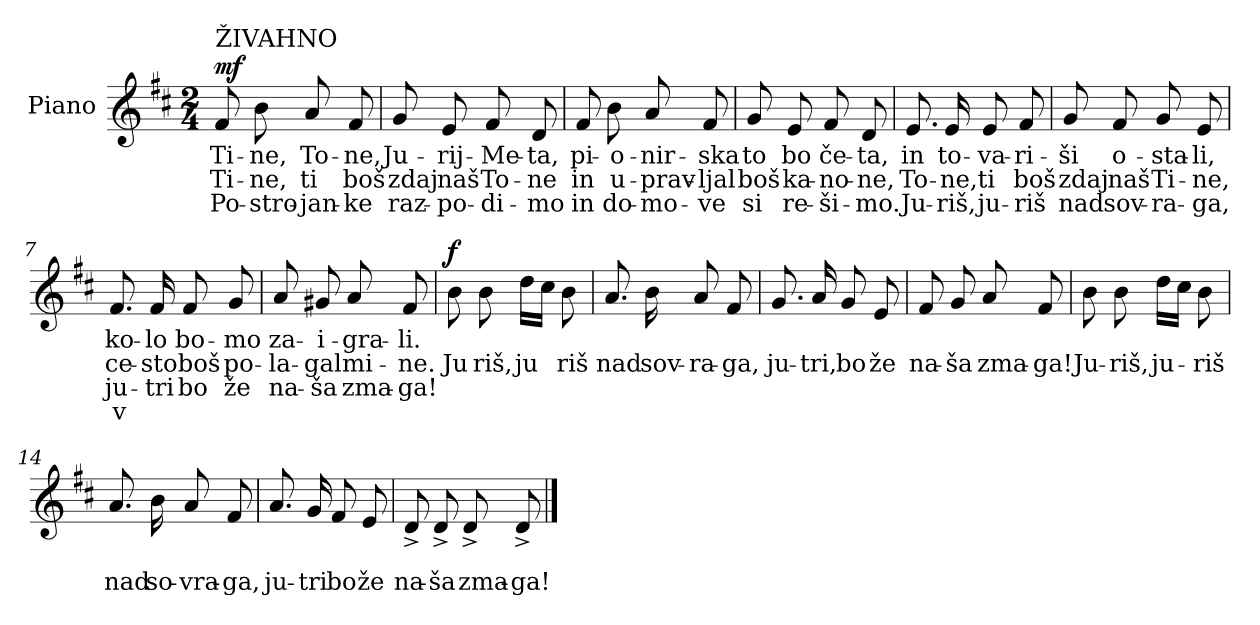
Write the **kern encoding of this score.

**kern	**text	**text	**text	**text	**dynam
*part1	*part1	*part1	*part1	*part1	*part1
*staff1	*staff1	*staff1	*staff1	*staff1	*staff1
*I"Piano	*	*	*	*	*
*I'Pno.	*	*	*	*	*
*clefG2	*	*	*	*	*
*k[f#c#]	*	*	*	*	*
*M2/4	*	*	*	*	*
=1	=1	=1	=1	=1	=1
!LO:TX:t=ŽIVAHNO	!	!	!	!	!
!	!LO:LY:b	!LO:LY:b	!LO:LY:b	!	!LO:DY:a
8f#/	Ti-	Ti-	Po-	.	mf
!	!LO:LY:b	!LO:LY:b	!LO:LY:b	!	!
8b\	-ne,	-ne,	-stro-	.	.
!	!LO:LY:b	!LO:LY:b	!LO:LY:b	!	!
8a/	To-	ti	-jan-	.	.
!	!LO:LY:b	!LO:LY:b	!LO:LY:b	!	!
8f#/	-ne,	boš	-ke	.	.
=2	=2	=2	=2	=2	=2
!	!LO:LY:b	!LO:LY:b	!LO:LY:b	!	!
8g/	Ju-	zdaj	raz-	.	.
!	!LO:LY:b	!LO:LY:b	!LO:LY:b	!	!
8e/	-rij-	naš	-po-	.	.
!	!LO:LY:b	!LO:LY:b	!LO:LY:b	!	!
8f#/	-Me-	To-	-di-	.	.
!	!LO:LY:b	!LO:LY:b	!LO:LY:b	!	!
8d/	-ta,	-ne	-mo	.	.
=3	=3	=3	=3	=3	=3
!	!LO:LY:b	!LO:LY:b	!LO:LY:b	!	!
8f#/	pi-	in	in	.	.
!	!LO:LY:b	!LO:LY:b	!LO:LY:b	!	!
8b\	-o-	u-	do-	.	.
!	!LO:LY:b	!LO:LY:b	!LO:LY:b	!	!
8a/	-nir-	-prav-	-mo-	.	.
!	!LO:LY:b	!LO:LY:b	!LO:LY:b	!	!
8f#/	-ska	-ljal	-ve	.	.
=4	=4	=4	=4	=4	=4
!	!LO:LY:b	!LO:LY:b	!LO:LY:b	!	!
8g/	to	boš	si	.	.
!	!LO:LY:b	!LO:LY:b	!LO:LY:b	!	!
8e/	bo	ka-	re-	.	.
!	!LO:LY:b	!LO:LY:b	!LO:LY:b	!	!
8f#/	če-	-no-	-ši-	.	.
!	!LO:LY:b	!LO:LY:b	!LO:LY:b	!	!
8d/	-ta,	-ne,	-mo.	.	.
=5	=5	=5	=5	=5	=5
!	!LO:LY:b	!LO:LY:b	!LO:LY:b	!	!
8.e/	in	To-	Ju-	.	.
!	!LO:LY:b	!LO:LY:b	!LO:LY:b	!	!
16e/	to-	-ne,	-riš,	.	.
!	!LO:LY:b	!LO:LY:b	!LO:LY:b	!	!
8e/	-va-	ti	ju-	.	.
!	!LO:LY:b	!LO:LY:b	!LO:LY:b	!	!
8f#/	-ri-	boš	-riš	.	.
!!LO:LB:g=z
=6	=6	=6	=6	=6	=6
!	!LO:LY:b	!LO:LY:b	!LO:LY:b	!	!
8g/	-ši	zdaj	nad	.	.
!	!LO:LY:b	!LO:LY:b	!LO:LY:b	!	!
8f#/	o-	naš	sov-	.	.
!	!LO:LY:b	!LO:LY:b	!LO:LY:b	!	!
8g/	-sta-	Ti-	-ra-	.	.
!	!LO:LY:b	!LO:LY:b	!LO:LY:b	!	!
8e/	-li,	-ne,	-ga,	.	.
=7	=7	=7	=7	=7	=7
!	!LO:LY:b	!LO:LY:b	!LO:LY:b	!LO:LY:b	!
8.f#/	ko-	ce-	ju-	v	.
!	!LO:LY:b	!LO:LY:b	!LO:LY:b	!	!
16f#/	-lo	-sto	-tri	.	.
!	!LO:LY:b	!LO:LY:b	!LO:LY:b	!	!
8f#/	bo-	boš	bo	.	.
!	!LO:LY:b	!LO:LY:b	!LO:LY:b	!	!
8g/	-mo	po-	že	.	.
=8	=8	=8	=8	=8	=8
!	!LO:LY:b	!LO:LY:b	!LO:LY:b	!	!
8a/	za-	-la-	na-	.	.
!	!LO:LY:b	!LO:LY:b	!LO:LY:b	!	!
8g#X/	-i-	-gal	-ša	.	.
!	!LO:LY:b	!LO:LY:b	!LO:LY:b	!	!
8a/	-gra-	mi-	zma-	.	.
!	!LO:LY:b	!LO:LY:b	!LO:LY:b	!	!
8f#/	-li.	-ne.	-ga!	.	.
=9	=9	=9	=9	=9	=9
!	!	!LO:LY:b	!	!	!LO:DY:a
8b\	.	Ju	.	.	f
!	!	!LO:LY:b	!	!	!
8b\	.	riš,	.	.	.
!	!	!LO:LY:b	!	!	!
16dd\LL	.	ju	.	.	.
16cc#\JJ	.	.	.	.	.
!	!	!LO:LY:b	!	!	!
8b\	.	riš	.	.	.
=10	=10	=10	=10	=10	=10
!	!	!LO:LY:b	!	!	!
8.a/	.	nad	.	.	.
!	!	!LO:LY:b	!	!	!
16b\	.	sov-	.	.	.
!	!	!LO:LY:b	!	!	!
8a/	.	-ra-	.	.	.
!	!	!LO:LY:b	!	!	!
8f#/	.	-ga,	.	.	.
!!LO:LB:g=z
=11	=11	=11	=11	=11	=11
!	!	!LO:LY:b	!	!	!
8.g/	.	ju-	.	.	.
!	!	!LO:LY:b	!	!	!
16a/	.	-tri,	.	.	.
!	!	!LO:LY:b	!	!	!
8g/	.	bo	.	.	.
!	!	!LO:LY:b	!	!	!
8e/	.	že	.	.	.
=12	=12	=12	=12	=12	=12
!	!	!LO:LY:b	!	!	!
8f#/	.	na-	.	.	.
!	!	!LO:LY:b	!	!	!
8g/	.	-ša	.	.	.
!	!	!LO:LY:b	!	!	!
8a/	.	zma-	.	.	.
!	!	!LO:LY:b	!	!	!
8f#/	.	-ga!	.	.	.
=13	=13	=13	=13	=13	=13
!	!	!LO:LY:b	!	!	!
8b\	.	Ju-	.	.	.
!	!	!LO:LY:b	!	!	!
8b\	.	-riš,	.	.	.
!	!	!LO:LY:b	!	!	!
16dd\LL	.	ju-	.	.	.
16cc#\JJ	.	.	.	.	.
!	!	!LO:LY:b	!	!	!
8b\	.	-riš	.	.	.
=14	=14	=14	=14	=14	=14
!	!	!LO:LY:b	!	!	!
8.a/	.	nad	.	.	.
!	!	!LO:LY:b	!	!	!
16b\	.	so-	.	.	.
!	!	!LO:LY:b	!	!	!
8a/	.	-vra-	.	.	.
!	!	!LO:LY:b	!	!	!
8f#/	.	-ga,	.	.	.
=15	=15	=15	=15	=15	=15
!	!	!LO:LY:b	!	!	!
8.a/	.	ju-	.	.	.
!	!	!LO:LY:b	!	!	!
16g/	.	-tri	.	.	.
!	!	!LO:LY:b	!	!	!
8f#/	.	bo	.	.	.
!	!	!LO:LY:b	!	!	!
8e/	.	že	.	.	.
=16	=16	=16	=16	=16	=16
!	!	!LO:LY:b	!	!	!
8d^/	.	na-	.	.	.
!	!	!LO:LY:b	!	!	!
8d^/	.	-ša	.	.	.
!	!	!LO:LY:b	!	!	!
8d^/	.	zma-	.	.	.
!	!	!LO:LY:b	!	!	!
8d^/	.	-ga!	.	.	.
==	==	==	==	==	==
*-	*-	*-	*-	*-	*-
